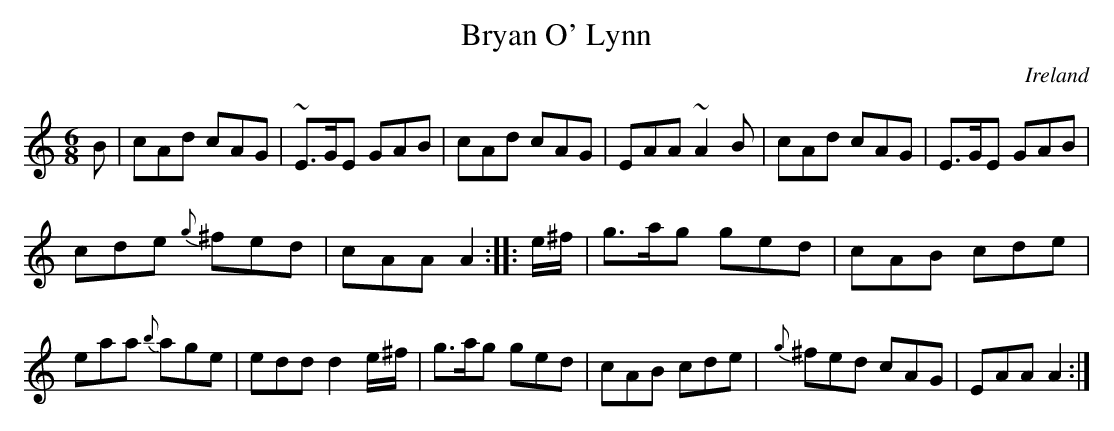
X:1
T:Bryan O' Lynn
M:6/8
O:Ireland
K:A minor
B| \
cAd cAG|~E>GE GAB|cAd cAG|EAA ~A2B|\
cAd cAG|E>GE GAB|
cde {g}^fed|cAA A2 :: e/^f/ |\
g>ag ged|cAB cde|
eaa {b}age|edd d2e/^f/|\
g>ag ged|cAB cde|{g}^fed cAG|EAA A2 :|
